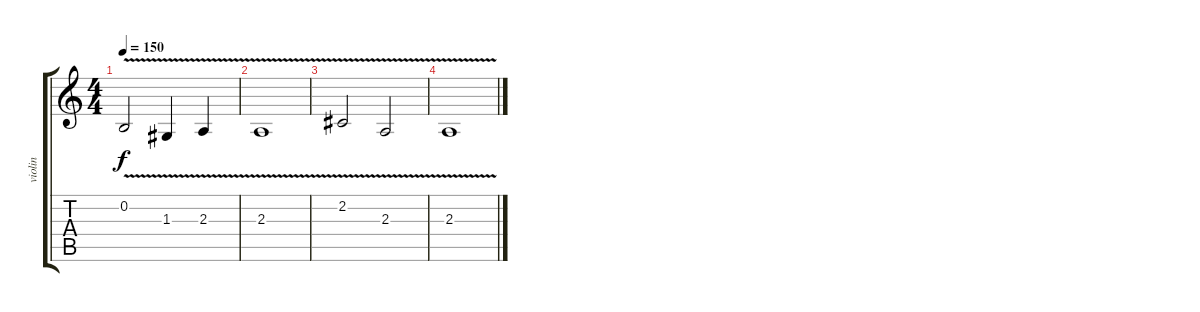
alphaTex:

\track ("violin" "violin") {instrument violin}
\staff {score tabs}
\tuning (E4 B3 G3 D3 A2 E2) {hide}
\ts (4 4)
\tempo 150
\clef g2
\ks c
0.2{v}.2{dy f} 1.3{v}.4 2.3{v}.4 |
2.3{v}.1 |
2.2{v}.2 2.3{v}.2 |
2.3{v}.1
